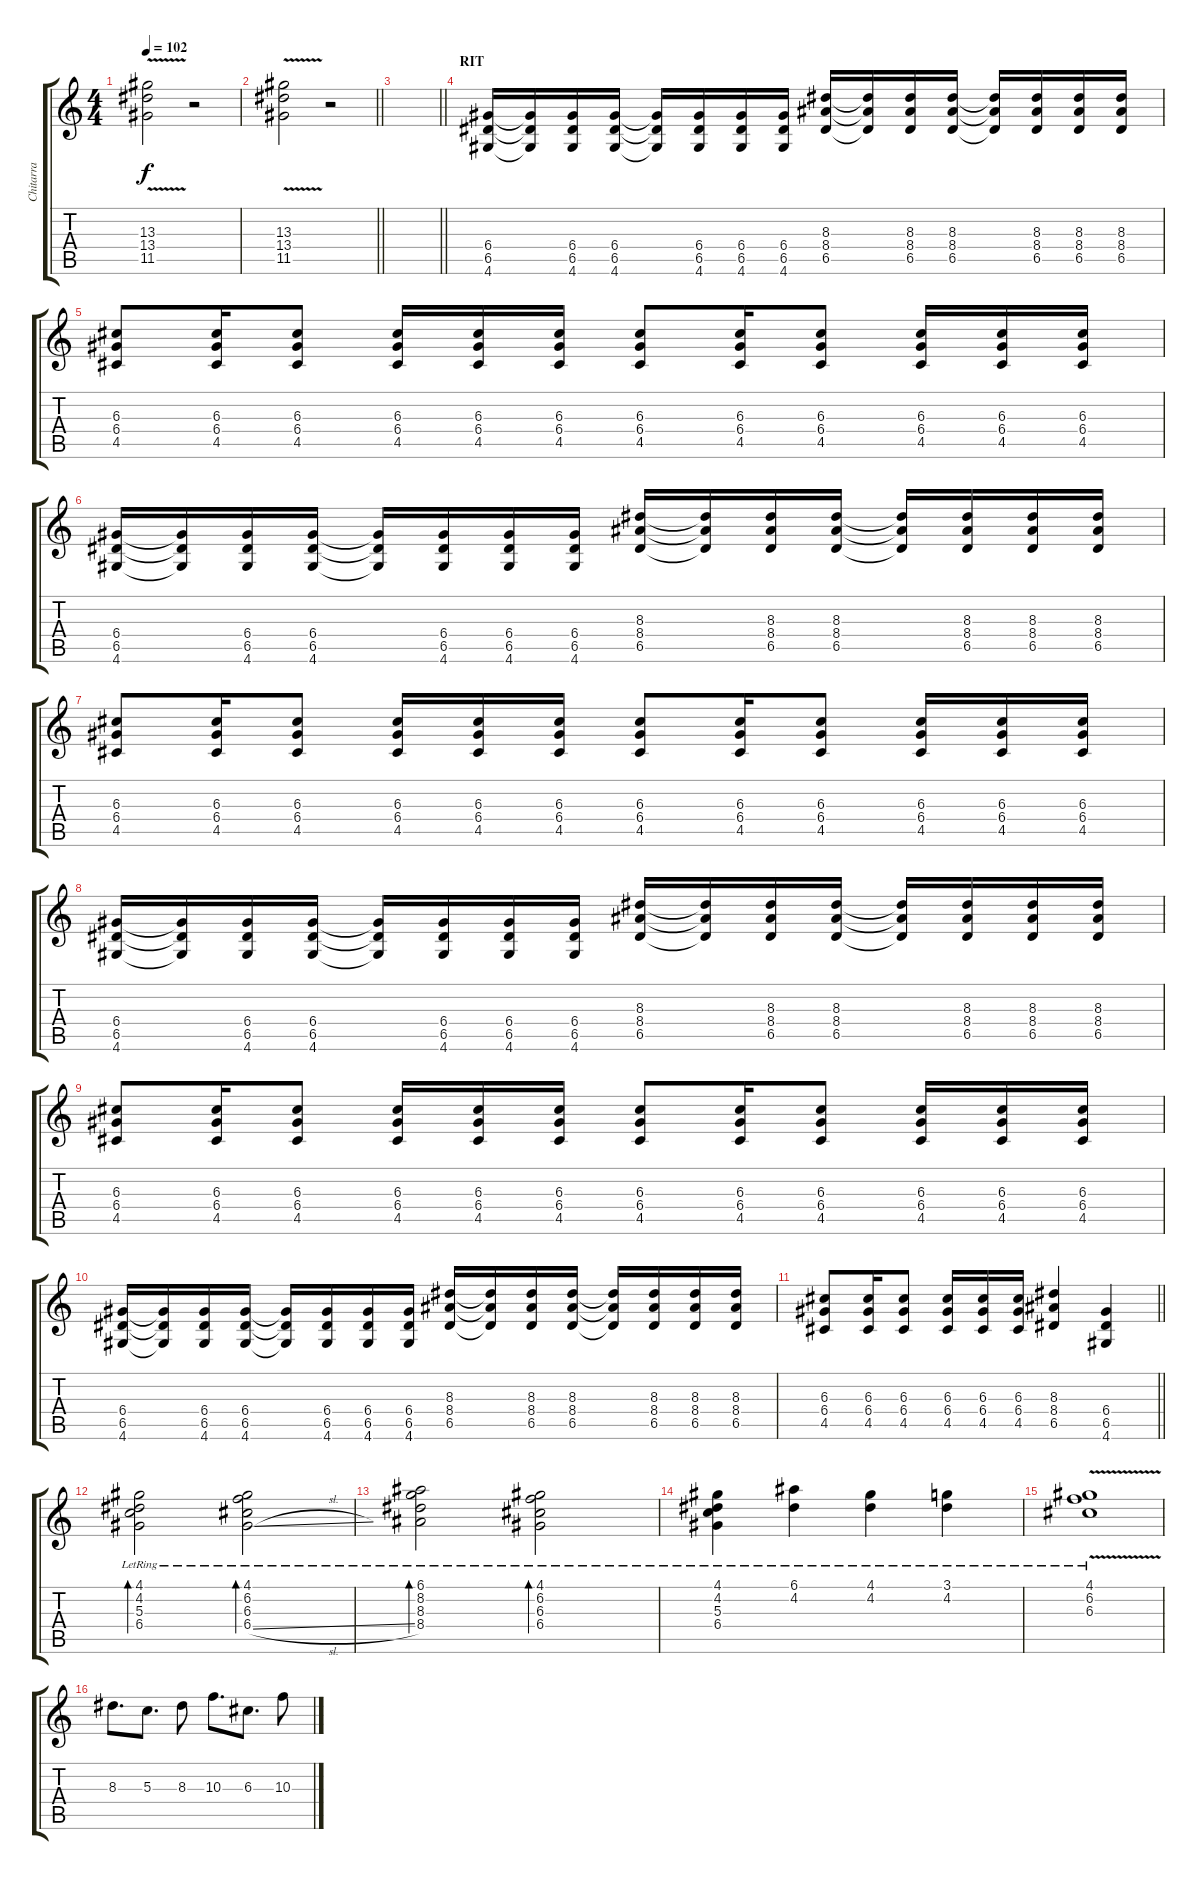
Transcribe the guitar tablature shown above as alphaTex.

\track ("Chitarra" "Chitarra") {instrument electricguitarclean}
\staff {score tabs}
\tuning (E4 B3 G3 D3 A2 E2) {hide}
\ts (4 4)
\tempo 102
\clef g2
\ks c
(13.3{v} 13.4 11.5).2{dy f} r.2 |
\barLineRight lightlight
(13.3{v} 13.4 11.5).2 r.2 |
\barLineRight lightlight
|
\section ("" "RIT")
(6.4 6.5 4.6).16{instrument distortionguitar} (6.4{t} 6.5{t} 4.6{t}).16 (6.4 6.5 4.6).16 (6.4 6.5 4.6).16 (6.4{t} 6.5{t} 4.6{t}).16 (6.4 6.5 4.6).16 (6.4 6.5 4.6).16 (6.4 6.5 4.6).16 (8.3 8.4 6.5).16 (8.3{t} 8.4{t} 6.5{t}).16 (8.3 8.4 6.5).16 (8.3 8.4 6.5).16 (8.3{t} 8.4{t} 6.5{t}).16 (8.3 8.4 6.5).16 (8.3 8.4 6.5).16 (8.3 8.4 6.5).16 |
(6.3 6.4 4.5).8 (6.3 6.4 4.5).16 (6.3 6.4 4.5).8 (6.3 6.4 4.5).16 (6.3 6.4 4.5).16 (6.3 6.4 4.5).16 (6.3 6.4 4.5).8 (6.3 6.4 4.5).16 (6.3 6.4 4.5).8 (6.3 6.4 4.5).16 (6.3 6.4 4.5).16 (6.3 6.4 4.5).16 |
(6.4 6.5 4.6).16 (6.4{t} 6.5{t} 4.6{t}).16 (6.4 6.5 4.6).16 (6.4 6.5 4.6).16 (6.4{t} 6.5{t} 4.6{t}).16 (6.4 6.5 4.6).16 (6.4 6.5 4.6).16 (6.4 6.5 4.6).16 (8.3 8.4 6.5).16 (8.3{t} 8.4{t} 6.5{t}).16 (8.3 8.4 6.5).16 (8.3 8.4 6.5).16 (8.3{t} 8.4{t} 6.5{t}).16 (8.3 8.4 6.5).16 (8.3 8.4 6.5).16 (8.3 8.4 6.5).16 |
(6.3 6.4 4.5).8 (6.3 6.4 4.5).16 (6.3 6.4 4.5).8 (6.3 6.4 4.5).16 (6.3 6.4 4.5).16 (6.3 6.4 4.5).16 (6.3 6.4 4.5).8 (6.3 6.4 4.5).16 (6.3 6.4 4.5).8 (6.3 6.4 4.5).16 (6.3 6.4 4.5).16 (6.3 6.4 4.5).16 |
(6.4 6.5 4.6).16 (6.4{t} 6.5{t} 4.6{t}).16 (6.4 6.5 4.6).16 (6.4 6.5 4.6).16 (6.4{t} 6.5{t} 4.6{t}).16 (6.4 6.5 4.6).16 (6.4 6.5 4.6).16 (6.4 6.5 4.6).16 (8.3 8.4 6.5).16 (8.3{t} 8.4{t} 6.5{t}).16 (8.3 8.4 6.5).16 (8.3 8.4 6.5).16 (8.3{t} 8.4{t} 6.5{t}).16 (8.3 8.4 6.5).16 (8.3 8.4 6.5).16 (8.3 8.4 6.5).16 |
(6.3 6.4 4.5).8 (6.3 6.4 4.5).16 (6.3 6.4 4.5).8 (6.3 6.4 4.5).16 (6.3 6.4 4.5).16 (6.3 6.4 4.5).16 (6.3 6.4 4.5).8 (6.3 6.4 4.5).16 (6.3 6.4 4.5).8 (6.3 6.4 4.5).16 (6.3 6.4 4.5).16 (6.3 6.4 4.5).16 |
(6.4 6.5 4.6).16 (6.4{t} 6.5{t} 4.6{t}).16 (6.4 6.5 4.6).16 (6.4 6.5 4.6).16 (6.4{t} 6.5{t} 4.6{t}).16 (6.4 6.5 4.6).16 (6.4 6.5 4.6).16 (6.4 6.5 4.6).16 (8.3 8.4 6.5).16 (8.3{t} 8.4{t} 6.5{t}).16 (8.3 8.4 6.5).16 (8.3 8.4 6.5).16 (8.3{t} 8.4{t} 6.5{t}).16 (8.3 8.4 6.5).16 (8.3 8.4 6.5).16 (8.3 8.4 6.5).16 |
\barLineRight lightlight
(6.3 6.4 4.5).8 (6.3 6.4 4.5).16 (6.3 6.4 4.5).8 (6.3 6.4 4.5).16 (6.3 6.4 4.5).16 (6.3 6.4 4.5).16 (8.3 8.4 6.5).4 (6.4 6.5 4.6).4 |
(4.1{lr} 4.2{lr} 5.3{lr} 6.4{lr}).2{bd 480 instrument electricguitarclean} (4.1{lr} 6.2{lr} 6.3{lr} 6.4{sl lr}).2{bd 480} |
(6.1{lr} 8.2{lr} 8.3{lr} 8.4{lr}).2{bd 480} (4.1{lr} 6.2{lr} 6.3{lr} 6.4{lr}).2{bd 480} |
(4.1{lr} 4.2{lr} 5.3{lr} 6.4{lr}).4 (6.1{lr} 4.2{lr}).4 (4.1{lr} 4.2{lr}).4 (3.1{lr} 4.2{lr}).4 |
(4.1{lr} 6.2{v} 6.3{lr}).1 |
8.3.8{d} 5.3.8{d} 8.3.8 10.3.8{d} 6.3.8{d} 10.3.8
